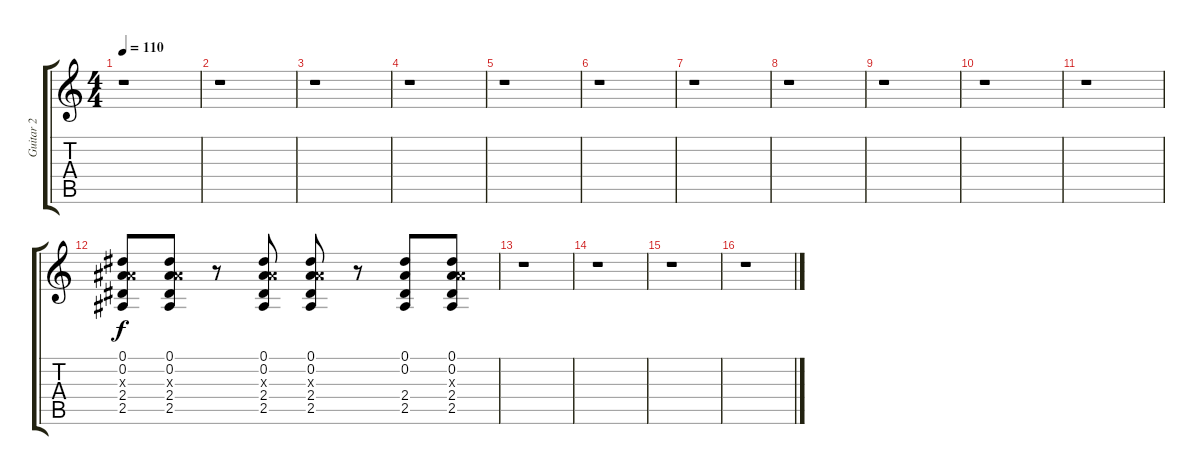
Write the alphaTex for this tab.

\track ("Guitar 2" "Guitar 2") {instrument distortionguitar}
\staff {score tabs}
\tuning (Eb4 Bb3 Gb3 Db3 Ab2 Eb2) {hide}
\ts (4 4)
\tempo 110
\clef g2
\ks c
r.1{dy f} |
r.1 |
r.1 |
r.1 |
r.1 |
r.1 |
r.1 |
r.1 |
r.1 |
r.1 |
r.1 |
(0.1 0.2 4.3{x} 2.4 2.5).8 (0.1 0.2 4.3{x} 2.4 2.5).8 r.8 (0.1 0.2 4.3{x} 2.4 2.5).8 (0.1 0.2 4.3{x} 2.4 2.5).8 r.8 (0.1 0.2 2.4 2.5).8 (0.1 0.2 4.3{x} 2.4 2.5).8 |
r.1 |
r.1 |
r.1 |
r.1
